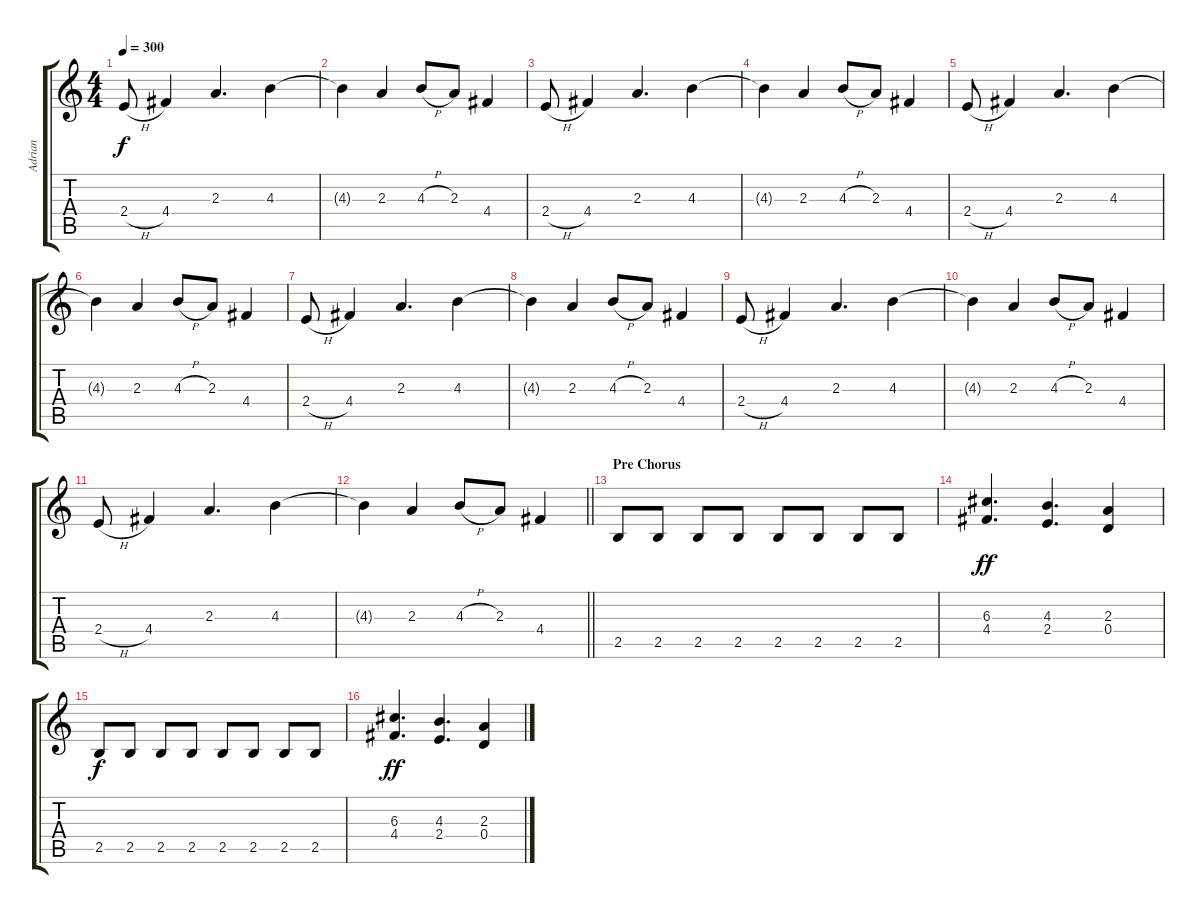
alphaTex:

\track ("Adrian" "Adrian") {instrument distortionguitar}
\staff {score tabs}
\tuning (E4 B3 G3 D3 A2 E2) {hide}
\ts (4 4)
\tempo 300
\clef g2
\ks c
2.4{h}.8{dy f} 4.4.4 2.3.4{d} 4.3.4 |
4.3{t}.4 2.3.4 4.3{h}.8 2.3.8 4.4.4 |
2.4{h}.8 4.4.4 2.3.4{d} 4.3.4 |
4.3{t}.4 2.3.4 4.3{h}.8 2.3.8 4.4.4 |
2.4{h}.8 4.4.4 2.3.4{d} 4.3.4 |
4.3{t}.4 2.3.4 4.3{h}.8 2.3.8 4.4.4 |
2.4{h}.8 4.4.4 2.3.4{d} 4.3.4 |
4.3{t}.4 2.3.4 4.3{h}.8 2.3.8 4.4.4 |
2.4{h}.8 4.4.4 2.3.4{d} 4.3.4 |
4.3{t}.4 2.3.4 4.3{h}.8 2.3.8 4.4.4 |
2.4{h}.8 4.4.4 2.3.4{d} 4.3.4 |
\barLineRight lightlight
4.3{t}.4 2.3.4 4.3{h}.8 2.3.8 4.4.4 |
\section ("" "Pre Chorus")
2.5.8 2.5.8 2.5.8 2.5.8 2.5.8 2.5.8 2.5.8 2.5.8 |
(6.3 4.4).4{d dy ff} (4.3 2.4).4{d} (2.3 0.4).4 |
2.5.8{dy f} 2.5.8 2.5.8 2.5.8 2.5.8 2.5.8 2.5.8 2.5.8 |
(6.3 4.4).4{d dy ff} (4.3 2.4).4{d} (2.3 0.4).4
